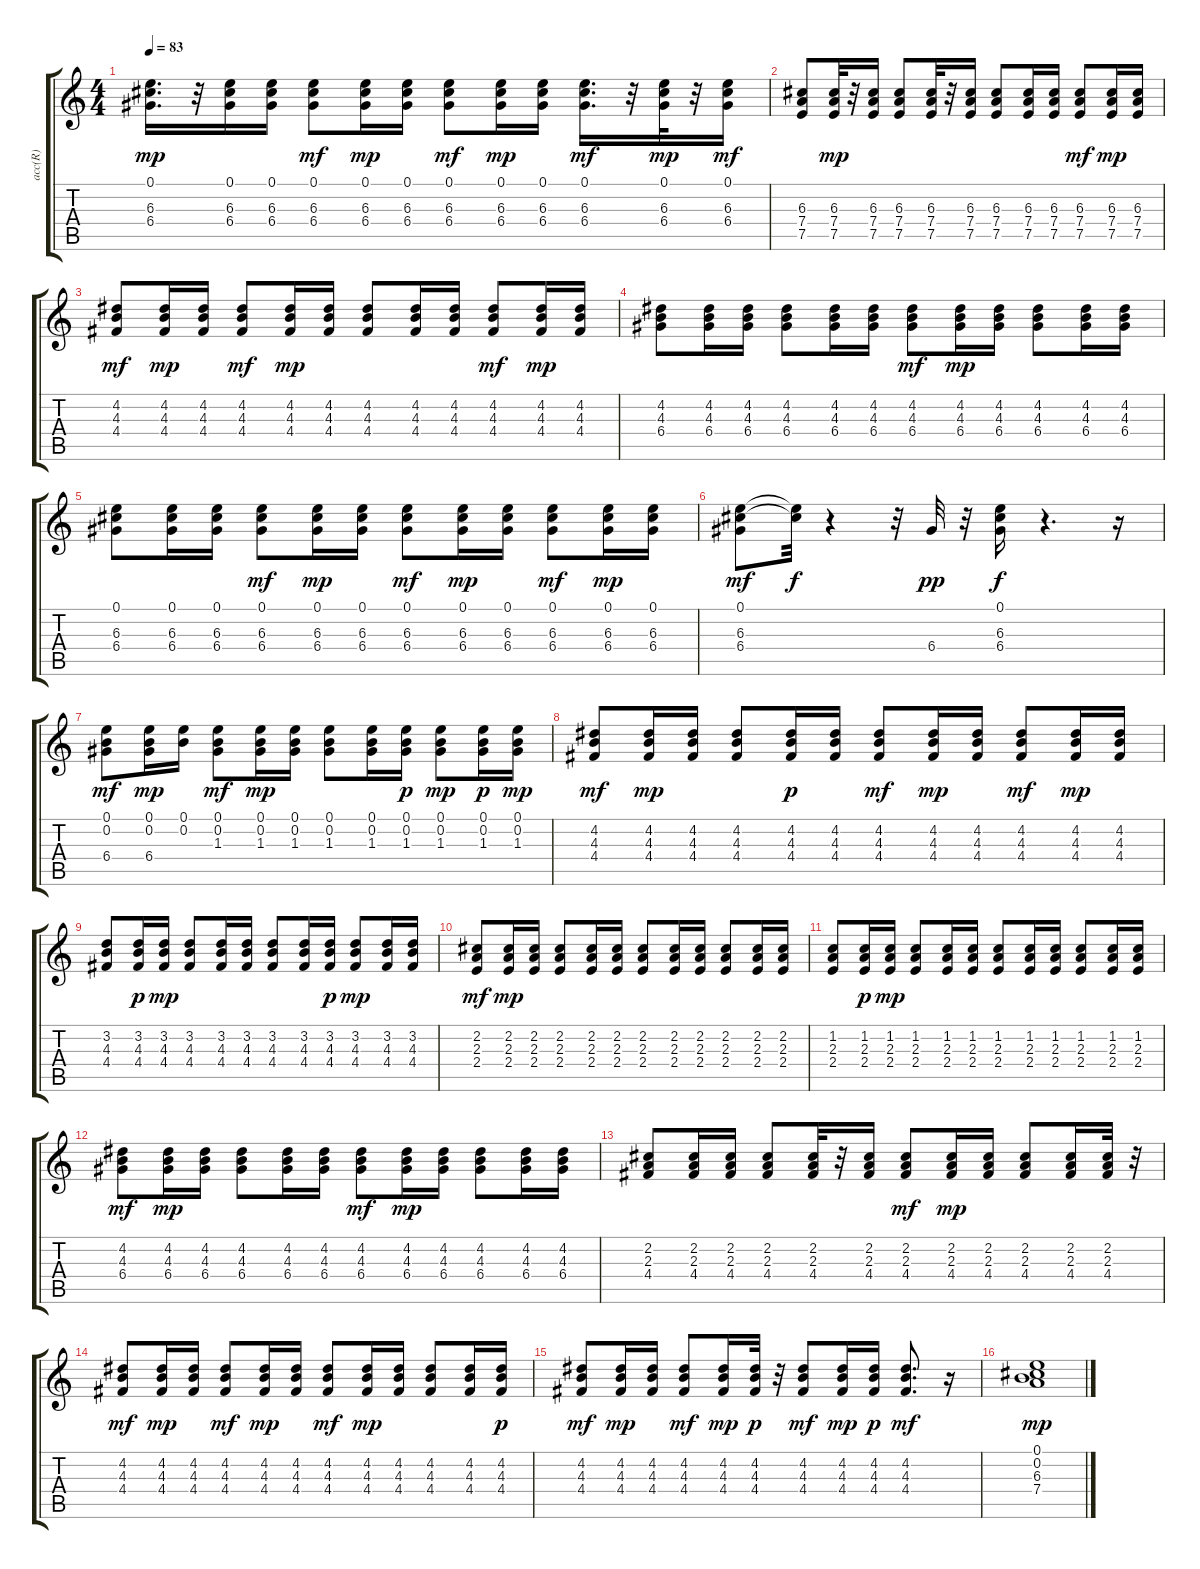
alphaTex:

\track ("acc(R)" "acc(R)") {instrument acousticguitarsteel}
\staff {score tabs}
\tuning (E4 B3 G3 D3 A2 E2) {hide}
\ts (4 4)
\tempo 83
\clef g2
\ks c
(0.1 6.3 6.4).16{d dy mp} r.32 (0.1 6.3 6.4).16 (0.1 6.3 6.4).16 (0.1 6.3 6.4).8{dy mf} (0.1 6.3 6.4).16{dy mp} (0.1 6.3 6.4).16 (0.1 6.3 6.4).8{dy mf} (0.1 6.3 6.4).16{dy mp} (0.1 6.3 6.4).16 (0.1 6.3 6.4).16{d dy mf} r.32 (0.1 6.3 6.4).32{dy mp} r.32 (0.1 6.3 6.4).16{dy mf} |
(6.3 7.4 7.5).8 (6.3 7.4 7.5).32{dy mp} r.32 (6.3 7.4 7.5).16 (6.3 7.4 7.5).8 (6.3 7.4 7.5).32 r.32 (6.3 7.4 7.5).16 (6.3 7.4 7.5).8 (6.3 7.4 7.5).16 (6.3 7.4 7.5).16 (6.3 7.4 7.5).8{dy mf} (6.3 7.4 7.5).16{dy mp} (6.3 7.4 7.5).16 |
(4.2 4.3 4.4).8{dy mf} (4.2 4.3 4.4).16{dy mp} (4.2 4.3 4.4).16 (4.2 4.3 4.4).8{dy mf} (4.2 4.3 4.4).16{dy mp} (4.2 4.3 4.4).16 (4.2 4.3 4.4).8 (4.2 4.3 4.4).16 (4.2 4.3 4.4).16 (4.2 4.3 4.4).8{dy mf} (4.2 4.3 4.4).16{dy mp} (4.2 4.3 4.4).16 |
(4.2 4.3 6.4).8 (4.2 4.3 6.4).16 (4.2 4.3 6.4).16 (4.2 4.3 6.4).8 (4.2 4.3 6.4).16 (4.2 4.3 6.4).16 (4.2 4.3 6.4).8{dy mf} (4.2 4.3 6.4).16{dy mp} (4.2 4.3 6.4).16 (4.2 4.3 6.4).8 (4.2 4.3 6.4).16 (4.2 4.3 6.4).16 |
(0.1 6.3 6.4).8 (0.1 6.3 6.4).16 (0.1 6.3 6.4).16 (0.1 6.3 6.4).8{dy mf} (0.1 6.3 6.4).16{dy mp} (0.1 6.3 6.4).16 (0.1 6.3 6.4).8{dy mf} (0.1 6.3 6.4).16{dy mp} (0.1 6.3 6.4).16 (0.1 6.3 6.4).8{dy mf} (0.1 6.3 6.4).16{dy mp} (0.1 6.3 6.4).16 |
(0.1 6.3 6.4).8{dy mf} (0.1{t} 6.3{t}).32{dy f} r.4 r.32 6.4.32{dy pp} r.32 (0.1 6.3 6.4).16{dy f} r.4{d} r.16 |
(0.1 0.2 6.4).8{dy mf} (0.1 0.2 6.4).16{dy mp} (0.1 0.2).16 (0.1 0.2 1.3).8{dy mf} (0.1 0.2 1.3).16{dy mp} (0.1 0.2 1.3).16 (0.1 0.2 1.3).8 (0.1 0.2 1.3).16 (0.1 0.2 1.3).16{dy p} (0.1 0.2 1.3).8{dy mp} (0.1 0.2 1.3).16{dy p} (0.1 0.2 1.3).16{dy mp} |
(4.2 4.3 4.4).8{dy mf} (4.2 4.3 4.4).16{dy mp} (4.2 4.3 4.4).16 (4.2 4.3 4.4).8 (4.2 4.3 4.4).16{dy p} (4.2 4.3 4.4).16 (4.2 4.3 4.4).8{dy mf} (4.2 4.3 4.4).16{dy mp} (4.2 4.3 4.4).16 (4.2 4.3 4.4).8{dy mf} (4.2 4.3 4.4).16{dy mp} (4.2 4.3 4.4).16 |
(3.2 4.3 4.4).8 (3.2 4.3 4.4).16{dy p} (3.2 4.3 4.4).16{dy mp} (3.2 4.3 4.4).8 (3.2 4.3 4.4).16 (3.2 4.3 4.4).16 (3.2 4.3 4.4).8 (3.2 4.3 4.4).16 (3.2 4.3 4.4).16{dy p} (3.2 4.3 4.4).8{dy mp} (3.2 4.3 4.4).16 (3.2 4.3 4.4).16 |
(2.2 2.3 2.4).8{dy mf} (2.2 2.3 2.4).16{dy mp} (2.2 2.3 2.4).16 (2.2 2.3 2.4).8 (2.2 2.3 2.4).16 (2.2 2.3 2.4).16 (2.2 2.3 2.4).8 (2.2 2.3 2.4).16 (2.2 2.3 2.4).16 (2.2 2.3 2.4).8 (2.2 2.3 2.4).16 (2.2 2.3 2.4).16 |
(1.2 2.3 2.4).8 (1.2 2.3 2.4).16{dy p} (1.2 2.3 2.4).16{dy mp} (1.2 2.3 2.4).8 (1.2 2.3 2.4).16 (1.2 2.3 2.4).16 (1.2 2.3 2.4).8 (1.2 2.3 2.4).16 (1.2 2.3 2.4).16 (1.2 2.3 2.4).8 (1.2 2.3 2.4).16 (1.2 2.3 2.4).16 |
(4.2 4.3 6.4).8{dy mf} (4.2 4.3 6.4).16{dy mp} (4.2 4.3 6.4).16 (4.2 4.3 6.4).8 (4.2 4.3 6.4).16 (4.2 4.3 6.4).16 (4.2 4.3 6.4).8{dy mf} (4.2 4.3 6.4).16{dy mp} (4.2 4.3 6.4).16 (4.2 4.3 6.4).8 (4.2 4.3 6.4).16 (4.2 4.3 6.4).16 |
(2.2 2.3 4.4).8 (2.2 2.3 4.4).16 (2.2 2.3 4.4).16 (2.2 2.3 4.4).8 (2.2 2.3 4.4).32 r.32 (2.2 2.3 4.4).16 (2.2 2.3 4.4).8{dy mf} (2.2 2.3 4.4).16{dy mp} (2.2 2.3 4.4).16 (2.2 2.3 4.4).8 (2.2 2.3 4.4).16 (2.2 2.3 4.4).32 r.32 |
(4.2 4.3 4.4).8{dy mf} (4.2 4.3 4.4).16{dy mp} (4.2 4.3 4.4).16 (4.2 4.3 4.4).8{dy mf} (4.2 4.3 4.4).16{dy mp} (4.2 4.3 4.4).16 (4.2 4.3 4.4).8{dy mf} (4.2 4.3 4.4).16{dy mp} (4.2 4.3 4.4).16 (4.2 4.3 4.4).8 (4.2 4.3 4.4).16 (4.2 4.3 4.4).16{dy p} |
(4.2 4.3 4.4).8{dy mf} (4.2 4.3 4.4).16{dy mp} (4.2 4.3 4.4).16 (4.2 4.3 4.4).8{dy mf} (4.2 4.3 4.4).16{dy mp} (4.2 4.3 4.4).32{dy p} r.32 (4.2 4.3 4.4).8{dy mf} (4.2 4.3 4.4).16{dy mp} (4.2 4.3 4.4).16{dy p} (4.2 4.3 4.4).8{d dy mf} r.16 |
(0.1 0.2 6.3 7.4).1{dy mp}
